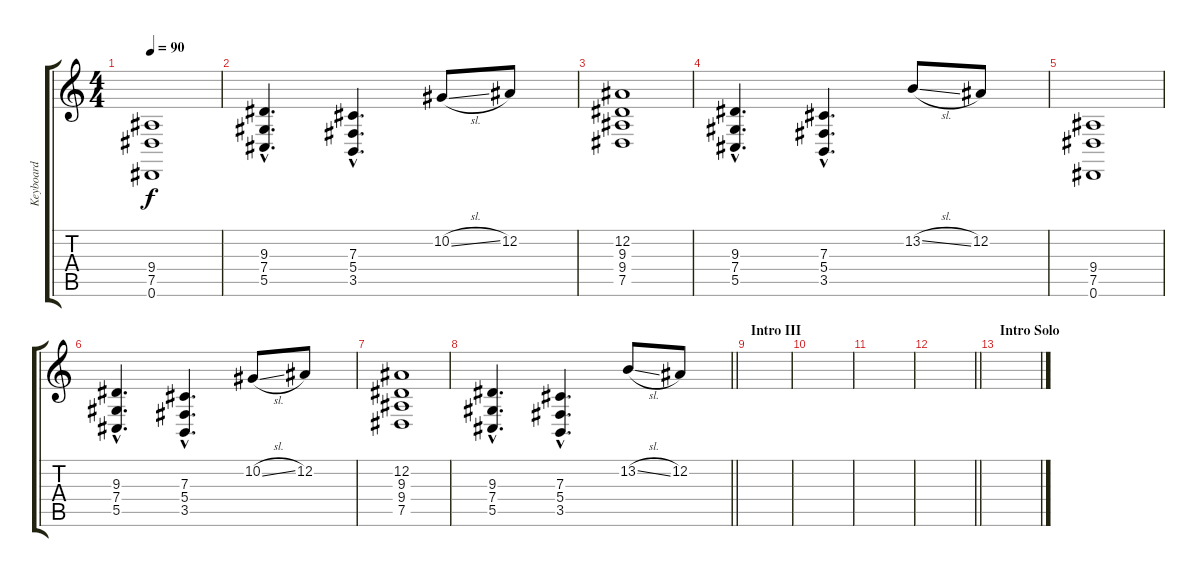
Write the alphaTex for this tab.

\track ("Keyboard" "Keyboard") {instrument synthstrings1}
\staff {score tabs}
\tuning (Eb4 Bb3 Gb3 Db3 Ab2 Eb2) {hide}
\ts (4 4)
\tempo 90
\clef g2
\ks c
(9.4 7.5 0.6).1{dy f} |
(9.3{hac} 7.4{hac} 5.5{hac}).4{d} (7.3{hac} 5.4{hac} 3.5{hac}).4{d} 10.2{sl}.8 12.2.8 |
(12.2 9.3 9.4 7.5).1 |
(9.3{hac} 7.4{hac} 5.5{hac}).4{d} (7.3{hac} 5.4{hac} 3.5{hac}).4{d} 13.2{sl}.8 12.2.8 |
(9.4 7.5 0.6).1 |
(9.3{hac} 7.4{hac} 5.5{hac}).4{d} (7.3{hac} 5.4{hac} 3.5{hac}).4{d} 10.2{sl}.8 12.2.8 |
(12.2 9.3 9.4 7.5).1 |
\barLineRight lightlight
(9.3{hac} 7.4{hac} 5.5{hac}).4{d} (7.3{hac} 5.4{hac} 3.5{hac}).4{d} 13.2{sl}.8 12.2.8 |
\section ("" "Intro III")
|
|
|
\barLineRight lightlight
|
\section ("" "Intro Solo")
